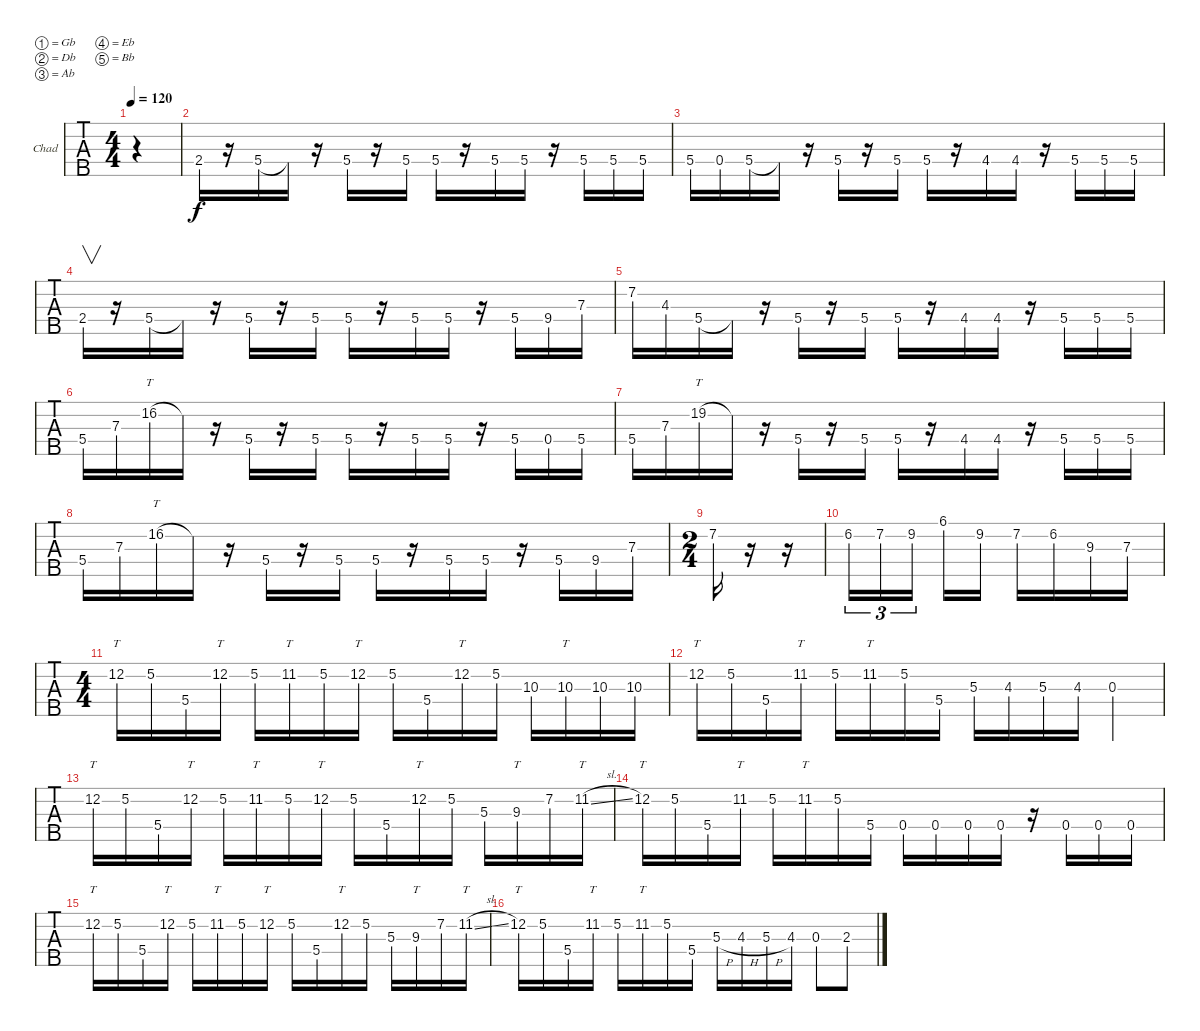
\defaultSystemsLayout 4
\bracketExtendMode groupsimilarinstruments
\firstSystemTrackNameOrientation horizontal
\otherSystemsTrackNameOrientation horizontal
\track ("Chad" "Chad") {instrument electricbassfinger}
\staff {tabs}
\tuning (Gb2 Db2 Ab1 Eb1 Bb0)
\ts (4 4)
\scale
0.245206
\tempo 120
\accidentals auto
\clef f4
\ottava regular
\simile none
\ks c
|
\scale
0.374026 2.4.16 r.16 5.4.16 5.4{t}.16 r.16 5.4.16 r.16 5.4.16 5.4.16 r.16 5.4.16 5.4.16 r.16 5.4.16 5.4.16 5.4.16 |
\scale
0.380069 5.4.16 0.4.16 5.4.16 5.4{t}.16 r.16 5.4.16 r.16 5.4.16 5.4.16 r.16 4.4.16 4.4.16 r.16 5.4.16 5.4.16 5.4.16 |
\scale
0.374026 2.4.16{v} r.16 5.4.16 5.4{t}.16 r.16 5.4.16 r.16 5.4.16 5.4.16 r.16 5.4.16 5.4.16 r.16 5.4.16 9.4{ac}.16 7.3{ac}.16 |
\scale
0.380069 7.2{ac}.16 4.3{ac}.16 5.4{ac}.16 5.4{t}.16 r.16 5.4.16 r.16 5.4.16 5.4.16 r.16 4.4.16 4.4.16 r.16 5.4.16 5.4.16 5.4.16 |
5.4.16 7.3.16 16.2.16{tt} 16.2{t}.16 r.16 5.4.16 r.16 5.4.16 5.4.16 r.16 5.4.16 5.4.16 r.16 5.4.16 0.4.16 5.4.16 |
5.4.16 7.3.16 19.2.16{tt} 19.2{t}.16 r.16 5.4.16 r.16 5.4.16 5.4.16 r.16 4.4.16 4.4.16 r.16 5.4.16 5.4.16 5.4.16 |
5.4.16 7.3.16 16.2.16{tt} 16.2{t}.16 r.16 5.4.16 r.16 5.4.16 5.4.16 r.16 5.4.16 5.4.16 r.16 5.4.16 9.4{ac}.16 7.3{ac}.16 |
\ts (2 4)
7.2.16 r.16 r.16 |
6.2.16{tu (3 2)} 7.2.16{tu (3 2)} 9.2.16{tu (3 2)} 6.1.16 9.2.16 7.2.16 6.2.16 9.3.16 7.3.16 |
\ts (4 4)
12.2.16{tt} 5.2.16 5.4.16 12.2.16{tt} 5.2.16 11.2.16{tt} 5.2.16 12.2.16{tt} 5.2.16 5.4.16 12.2.16{tt} 5.2.16 10.3.16 10.3.16{tt} 10.3.16 10.3.16 |
12.2.16{tt} 5.2.16 5.4.16 11.2.16{tt} 5.2.16 11.2.16{tt} 5.2.16 5.4.16 5.3.16 4.3.16 5.3.16 4.3.16 0.3.4 |
12.2.16{tt} 5.2.16 5.4.16 12.2.16{tt} 5.2.16 11.2.16{tt} 5.2.16 12.2.16{tt} 5.2.16 5.4.16 12.2.16{tt} 5.2.16 5.3.16 9.3.16{tt} 7.2.16 11.2{sl}.16{tt} |
12.2.16{tt} 5.2.16 5.4.16 11.2.16{tt} 5.2.16 11.2.16{tt} 5.2.16 5.4.16 0.4.16 0.4.16 0.4.16 0.4.16 r.16 0.4.16 0.4.16 0.4.16 |
12.2.16{tt} 5.2.16 5.4.16 12.2.16{tt} 5.2.16 11.2.16{tt} 5.2.16 12.2.16{tt} 5.2.16 5.4.16 12.2.16{tt} 5.2.16 5.3.16 9.3.16{tt} 7.2.16 11.2{sl}.16{tt} |
12.2.16{tt} 5.2.16 5.4.16 11.2.16{tt} 5.2.16 11.2.16{tt} 5.2.16 5.4.16 5.3{h}.16 4.3{h}.16 5.3{h}.16 4.3.16 0.3.8 2.3.8
